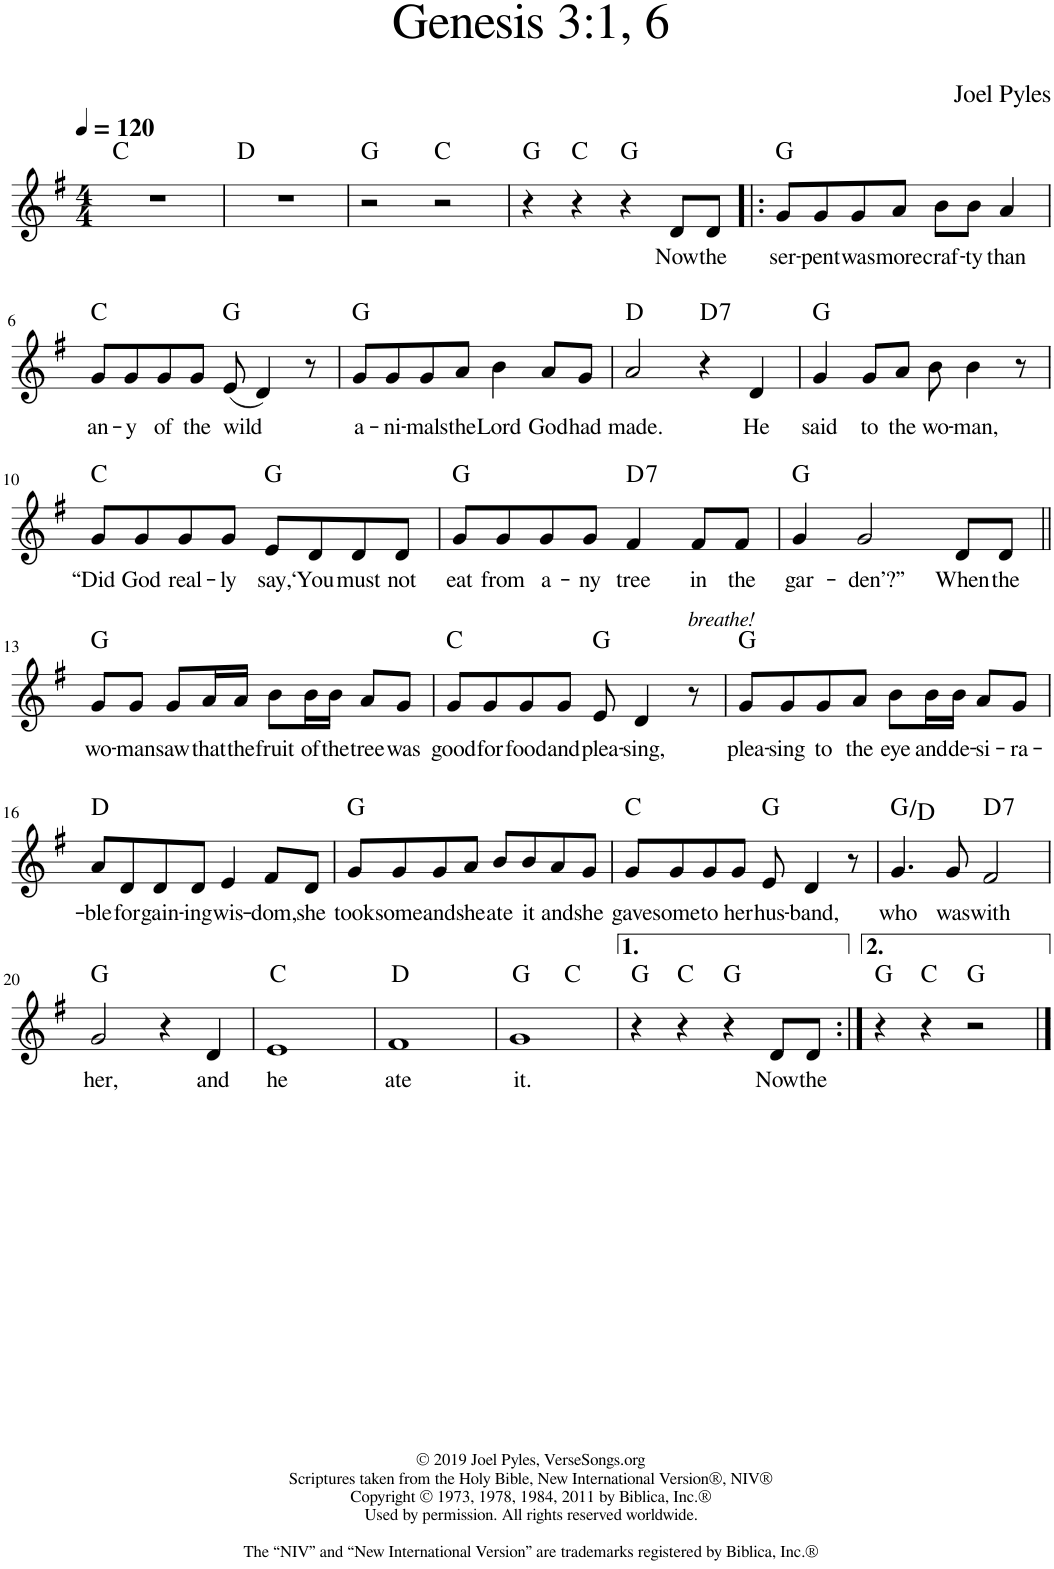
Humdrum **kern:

**kern	**text	**harte
*part1	*part1	*part1
*staff1	*staff1	*
*I"Piano	*	*
*I'Pno.	*	*
*clefG2	*	*
*k[f#]	*	*
*M4/4	*	*
*MM120	*	*
=1	=1	=1
1r	.	C:maj
=2	=2	=2
1r	.	D:maj
=3	=3	=3
2r	.	G:maj
2r	.	C:maj
=4	=4	=4
4r	.	G:maj
4r	.	C:maj
4r	.	G:maj
!	!LO:LY:b	!
8d/L	Now	.
!	!LO:LY:b	!
8d/J	the	.
=5!|:	=5!|:	=5!|:
!	!LO:LY:b	!
8g/L	ser-	G:maj
!	!LO:LY:b	!
8g/	-pent	.
!	!LO:LY:b	!
8g/	was	.
!	!LO:LY:b	!
8a/J	more	.
!	!LO:LY:b	!
8b\L	craf-	.
!	!LO:LY:b	!
8b\J	-ty	.
!	!LO:LY:b	!
4a/	than	.
!!LO:LB:g=z
=6	=6	=6
!	!LO:LY:b	!
8g/L	an-	C:maj
!	!LO:LY:b	!
8g/	-y	.
!	!LO:LY:b	!
8g/	of	.
!	!LO:LY:b	!
8g/J	the	.
!	!LO:LY:b	!
(8e/	wild	G:maj
4d/)	.	.
8r	.	.
=7	=7	=7
!	!LO:LY:b	!
8g/L	a-	G:maj
!	!LO:LY:b	!
8g/	-ni-	.
!	!LO:LY:b	!
8g/	-mals	.
!	!LO:LY:b	!
8a/J	the	.
!	!LO:LY:b	!
4b\	Lord	.
!	!LO:LY:b	!
8a/L	God	.
!	!LO:LY:b	!
8g/J	had	.
=8	=8	=8
!	!LO:LY:b	!
2a/	made.	D:maj
!	!	!LO:H:kt=7
4r	.	D:7
!	!LO:LY:b	!
4d/	He	.
=9	=9	=9
!	!LO:LY:b	!
4g/	said	G:maj
!	!LO:LY:b	!
8g/L	to	.
!	!LO:LY:b	!
8a/J	the	.
!	!LO:LY:b	!
8b\	wo-	.
!	!LO:LY:b	!
4b\	-man,	.
8r	.	.
!!LO:LB:g=z
=10	=10	=10
!	!LO:LY:b	!
8g/L	“Did	C:maj
!	!LO:LY:b	!
8g/	God	.
!	!LO:LY:b	!
8g/	real-	.
!	!LO:LY:b	!
8g/J	-ly	.
!	!LO:LY:b	!
8e/L	say,	G:maj
!	!LO:LY:b	!
8d/	‘You	.
!	!LO:LY:b	!
8d/	must	.
!	!LO:LY:b	!
8d/J	not	.
=11	=11	=11
!	!LO:LY:b	!
8g/L	eat	G:maj
!	!LO:LY:b	!
8g/	from	.
!	!LO:LY:b	!
8g/	a-	.
!	!LO:LY:b	!
8g/J	-ny	.
!	!LO:LY:b	!LO:H:kt=7
4f#/	tree	D:7
!	!LO:LY:b	!
8f#/L	in	.
!	!LO:LY:b	!
8f#/J	the	.
=12	=12	=12
!	!LO:LY:b	!
4g/	gar-	G:maj
!	!LO:LY:b	!
2g/	-den’?”	.
!	!LO:LY:b	!
8d/L	When	.
!	!LO:LY:b	!
8d/J	the	.
!!LO:LB:g=z
=13||	=13||	=13||
!	!LO:LY:b	!
8g/L	wo-	G:maj
!	!LO:LY:b	!
8g/J	-man	.
!	!LO:LY:b	!
8g/L	saw	.
!	!LO:LY:b	!
16a/L	that	.
!	!LO:LY:b	!
16a/JJ	the	.
!	!LO:LY:b	!
8b\L	fruit	.
!	!LO:LY:b	!
16b\L	of	.
!	!LO:LY:b	!
16b\JJ	the	.
!	!LO:LY:b	!
8a/L	tree	.
!	!LO:LY:b	!
8g/J	was	.
=14	=14	=14
!	!LO:LY:b	!
8g/L	good	C:maj
!	!LO:LY:b	!
8g/	for	.
!	!LO:LY:b	!
8g/	food	.
!	!LO:LY:b	!
8g/J	and	.
!	!LO:LY:b	!
8e/	plea-	G:maj
!	!LO:LY:b	!
4d/	-sing,	.
!LO:TX:a:i:t=breathe!	!	!
8r	.	.
=15	=15	=15
!	!LO:LY:b	!
8g/L	plea-	G:maj
!	!LO:LY:b	!
8g/	-sing	.
!	!LO:LY:b	!
8g/	to	.
!	!LO:LY:b	!
8a/J	the	.
!	!LO:LY:b	!
8b\L	eye	.
!	!LO:LY:b	!
16b\L	and	.
!	!LO:LY:b	!
16b\JJ	de-	.
!	!LO:LY:b	!
8a/L	-si-	.
!	!LO:LY:b	!
8g/J	-ra-	.
!!LO:LB:g=z
=16	=16	=16
!	!LO:LY:b	!
8a/L	-ble	D:maj
!	!LO:LY:b	!
8d/	for	.
!	!LO:LY:b	!
8d/	gain-	.
!	!LO:LY:b	!
8d/J	-ing	.
!	!LO:LY:b	!
4e/	wis-	.
!	!LO:LY:b	!
8f#/L	-dom,	.
!	!LO:LY:b	!
8d/J	she	.
=17	=17	=17
!	!LO:LY:b	!
8g/L	took	G:maj
!	!LO:LY:b	!
8g/	some	.
!	!LO:LY:b	!
8g/	and	.
!	!LO:LY:b	!
8a/J	she	.
!	!LO:LY:b	!
8b/L	ate	.
!	!LO:LY:b	!
8b/	it	.
!	!LO:LY:b	!
8a/	and	.
!	!LO:LY:b	!
8g/J	she	.
=18	=18	=18
!	!LO:LY:b	!
8g/L	gave	C:maj
!	!LO:LY:b	!
8g/	some	.
!	!LO:LY:b	!
8g/	to	.
!	!LO:LY:b	!
8g/J	her	.
!	!LO:LY:b	!
8e/	hus-	G:maj
!	!LO:LY:b	!
4d/	-band,	.
8r	.	.
=19	=19	=19
!	!LO:LY:b	!
4.g/	who	G:maj/5
!	!LO:LY:b	!
8g/	was	.
!	!LO:LY:b	!LO:H:kt=7
2f#/	with	D:7
!!LO:LB:g=z
=20	=20	=20
!	!LO:LY:b	!
2g/	her,	G:maj
4r	.	.
!	!LO:LY:b	!
4d/	and	.
=21	=21	=21
!	!LO:LY:b	!
1e	he	C:maj
=22	=22	=22
!	!LO:LY:b	!
1f#	ate	D:maj
=23	=23	=23
!	!LO:LY:b	!
*^	*	*
1g	2ryy	it.	G:maj
.	2ryy	.	C:maj
*v	*v	*	*
=24	=24	=24
4r	.	G:maj
4r	.	C:maj
4r	.	G:maj
!	!LO:LY:b	!
8d/L	Now	.
!	!LO:LY:b	!
8d/J	the	.
=25:|!	=25:|!	=25:|!
4r	.	G:maj
4r	.	C:maj
2r	.	G:maj
==	==	==
*-	*-	*-
